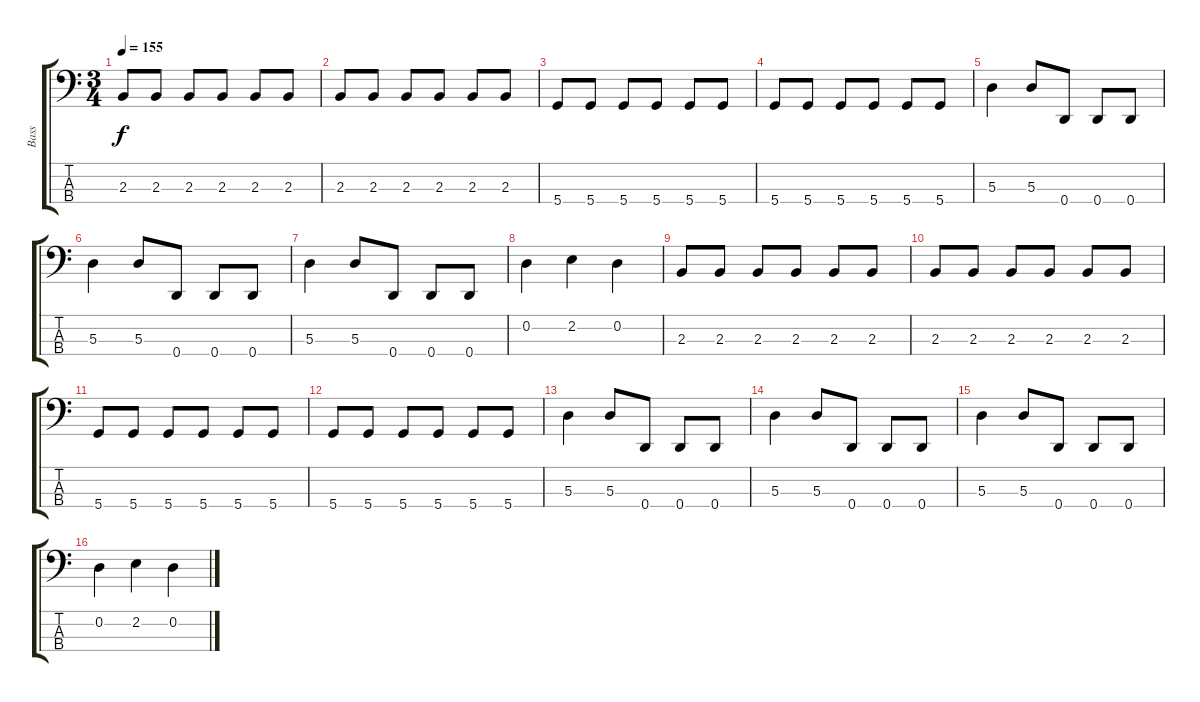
\track ("Bass" "Bass") {instrument electricbassfinger}
\staff {score tabs}
\tuning (G2 D2 A1 D1) {hide}
\ts (3 4)
\tempo 155
\clef f4
\ks c
2.3.8{dy f} 2.3.8 2.3.8 2.3.8 2.3.8 2.3.8 |
2.3.8 2.3.8 2.3.8 2.3.8 2.3.8 2.3.8 |
5.4.8 5.4.8 5.4.8 5.4.8 5.4.8 5.4.8 |
5.4.8 5.4.8 5.4.8 5.4.8 5.4.8 5.4.8 |
5.3.4 5.3.8 0.4.8 0.4.8 0.4.8 |
5.3.4 5.3.8 0.4.8 0.4.8 0.4.8 |
5.3.4 5.3.8 0.4.8 0.4.8 0.4.8 |
0.2.4 2.2.4 0.2.4 |
2.3.8 2.3.8 2.3.8 2.3.8 2.3.8 2.3.8 |
2.3.8 2.3.8 2.3.8 2.3.8 2.3.8 2.3.8 |
5.4.8 5.4.8 5.4.8 5.4.8 5.4.8 5.4.8 |
5.4.8 5.4.8 5.4.8 5.4.8 5.4.8 5.4.8 |
5.3.4 5.3.8 0.4.8 0.4.8 0.4.8 |
5.3.4 5.3.8 0.4.8 0.4.8 0.4.8 |
5.3.4 5.3.8 0.4.8 0.4.8 0.4.8 |
0.2.4 2.2.4 0.2.4
